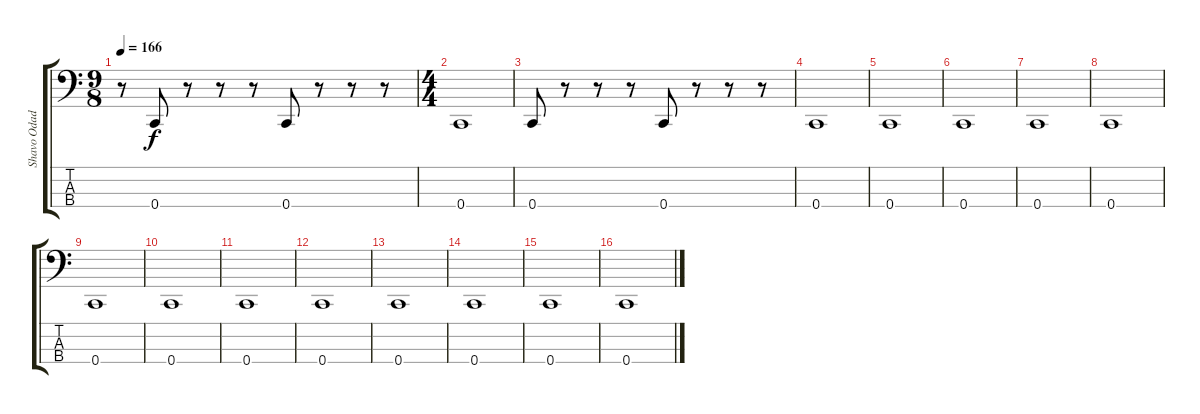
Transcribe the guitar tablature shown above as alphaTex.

\track ("Shavo Odadijan" "Shavo Odad") {instrument electricbasspick}
\staff {score tabs}
\tuning (F2 C2 G1 C1) {hide}
\ts (9 8)
\tempo 166
\clef f4
\ks c
r.8{dy f} 0.4.8 r.8 r.8 r.8 0.4.8 r.8 r.8 r.8 |
\ts (4 4)
0.4.1 |
0.4.8 r.8 r.8 r.8 0.4.8 r.8 r.8 r.8 |
0.4.1 |
0.4.1 |
0.4.1 |
0.4.1 |
0.4.1 |
0.4.1 |
0.4.1 |
0.4.1 |
0.4.1 |
0.4.1 |
0.4.1 |
0.4.1 |
0.4.1
